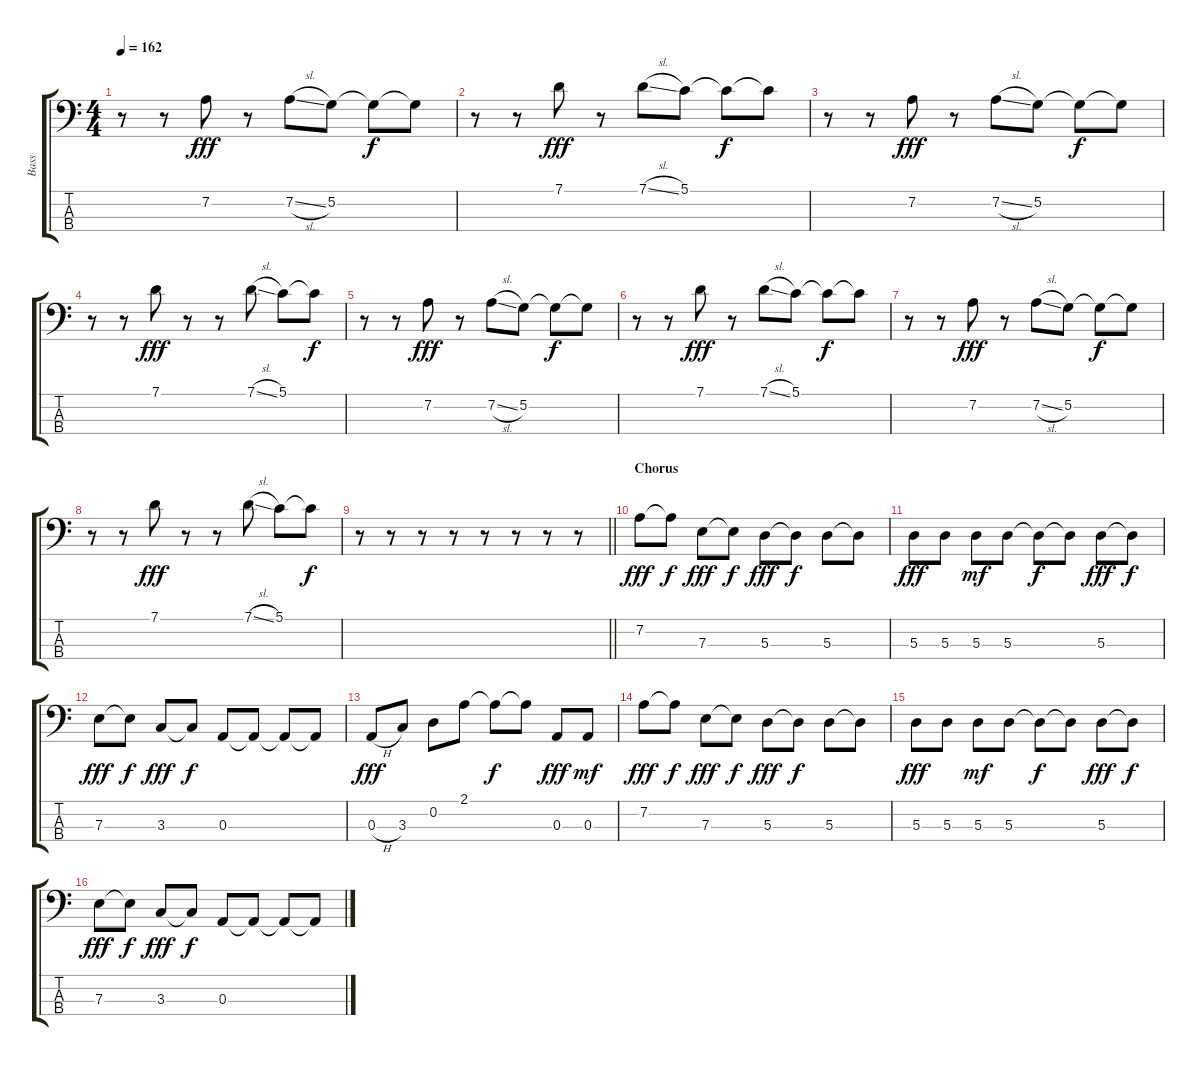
\track ("Bass" "Bass") {instrument electricbassfinger}
\staff {score tabs}
\tuning (G2 D2 A1 E1) {hide}
\ts (4 4)
\tempo 162
\clef f4
\ks c
r.8{dy f} r.8 7.2.8{dy fff} r.8 7.2{sl}.8 5.2.8 5.2{t}.8{dy f} 5.2{t}.8 |
r.8 r.8 7.1.8{dy fff} r.8 7.1{sl}.8 5.1.8 5.1{t}.8{dy f} 5.1{t}.8 |
r.8 r.8 7.2.8{dy fff} r.8 7.2{sl}.8 5.2.8 5.2{t}.8{dy f} 5.2{t}.8 |
r.8 r.8 7.1.8{dy fff} r.8 r.8 7.1{sl}.8 5.1.8 5.1{t}.8{dy f} |
r.8 r.8 7.2.8{dy fff} r.8 7.2{sl}.8 5.2.8 5.2{t}.8{dy f} 5.2{t}.8 |
r.8 r.8 7.1.8{dy fff} r.8 7.1{sl}.8 5.1.8 5.1{t}.8{dy f} 5.1{t}.8 |
r.8 r.8 7.2.8{dy fff} r.8 7.2{sl}.8 5.2.8 5.2{t}.8{dy f} 5.2{t}.8 |
r.8 r.8 7.1.8{dy fff} r.8 r.8 7.1{sl}.8 5.1.8 5.1{t}.8{dy f} |
\barLineRight lightlight
r.8 r.8 r.8 r.8 r.8 r.8 r.8 r.8 |
\section ("" "Chorus")
7.2.8{dy fff} 7.2{t}.8{dy f} 7.3.8{dy fff} 7.3{t}.8{dy f} 5.3.8{dy fff} 5.3{t}.8{dy f} 5.3.8 5.3{t}.8 |
5.3.8{dy fff} 5.3.8 5.3.8{dy mf} 5.3.8 5.3{t}.8{dy f} 5.3{t}.8 5.3.8{dy fff} 5.3{t}.8{dy f} |
7.3.8{dy fff} 7.3{t}.8{dy f} 3.3.8{dy fff} 3.3{t}.8{dy f} 0.3.8 0.3{t}.8 0.3{t}.8 0.3{t}.8 |
0.3{h}.8{dy fff} 3.3.8 0.2.8 2.1.8 2.1{t}.8{dy f} 2.1{t}.8 0.3.8{dy fff} 0.3.8{dy mf} |
7.2.8{dy fff} 7.2{t}.8{dy f} 7.3.8{dy fff} 7.3{t}.8{dy f} 5.3.8{dy fff} 5.3{t}.8{dy f} 5.3.8 5.3{t}.8 |
5.3.8{dy fff} 5.3.8 5.3.8{dy mf} 5.3.8 5.3{t}.8{dy f} 5.3{t}.8 5.3.8{dy fff} 5.3{t}.8{dy f} |
7.3.8{dy fff} 7.3{t}.8{dy f} 3.3.8{dy fff} 3.3{t}.8{dy f} 0.3.8 0.3{t}.8 0.3{t}.8 0.3{t}.8
